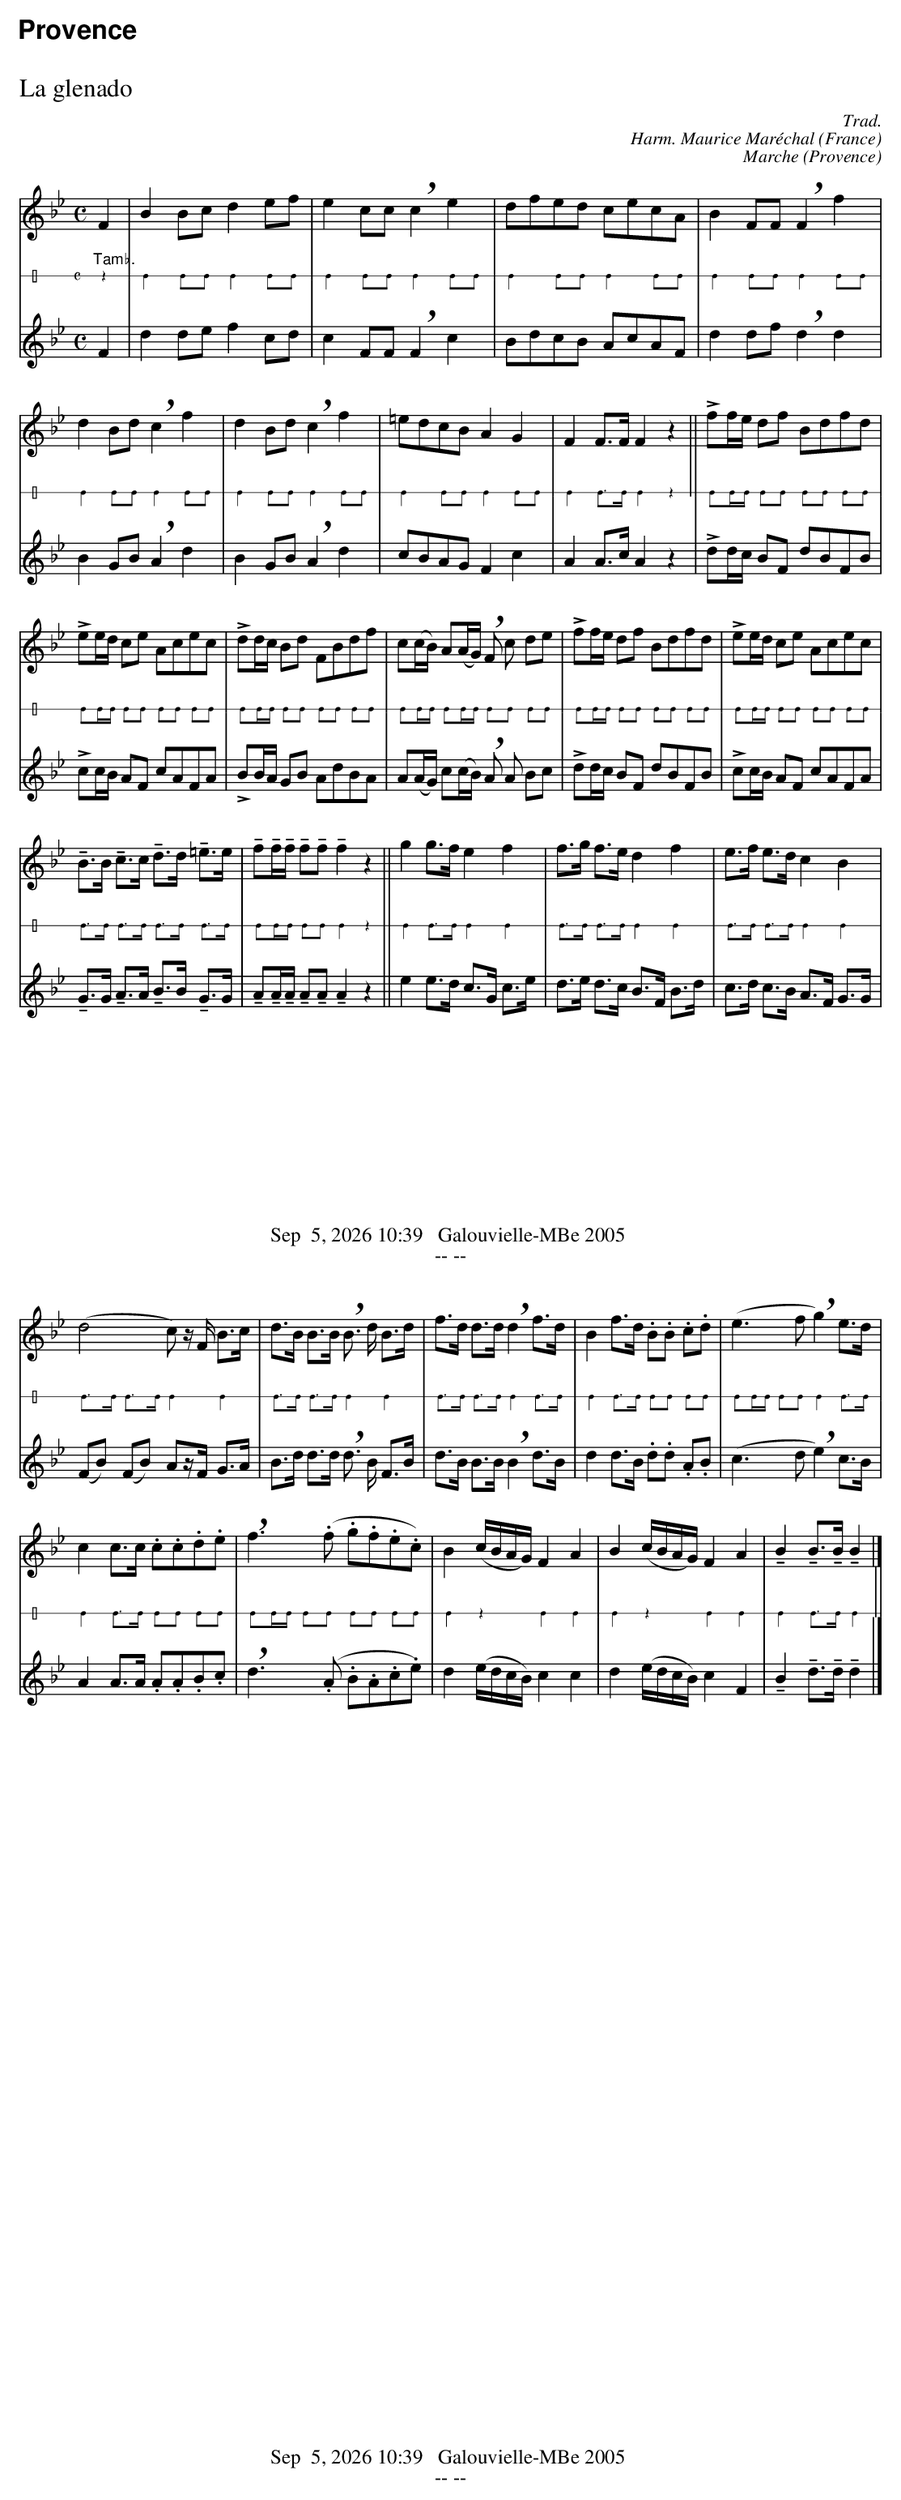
X:1
U: M = !tenuto!		% abcm2ps: default M is lowermordent
T:La glenado
C:Trad.
C:Harm. Maurice Maréchal
O:France
M:C
L:1/8
K:Bb
V:1
F2 | B2Bc d2ef | e2cc !breath!c2e2 | dfed cecA | B2FF !breath!F2f2 |
d2Bd !breath!c2f2 | d2Bd !breath!c2f2 | =edcB A2G2 | F2F>F F2z2 || Lff/e/ df Bdfd |
Lee/d/ ce Acec | Ldd/c/ Bd FBdf | c(c/B/) A(A/G/) !breath!F c de | Lff/e/ df Bdfd | Lee/d/ ce Acec |
MB>B Mc>c Md>d M=e>e | MfMf/Mf/ MfMf Mf2 z2 || g2 g>f e2 f2 | f>g f>e d2 f2 | e>f e>d c2 B2 |
(d4c) z/F/ B>c | d>B B>B !breath!B> d B>d | f>d d>d !breath!d2 f>d | B2 f>d .B.B .c.d | (e2>f2 !breath!g2) e>d |
c2 c>c .c.c.d.e | !breath!f2>(.f2 .g.f.e.c) | B2 (c/B/A/G/) F2 A2 | B2 (c/B/A/G/) F2 A2 | MB2 MB>MB MB2 |]
V:2 clef=perc stafflines=1 staffscale=0.5
K:C
"Tamb." z2 | B2BB B2BB | B2BB B2BB | B2BB B2BB | B2BB B2BB |
B2BB B2BB | B2BB B2BB | B2BB B2BB | B2B>B B2z2 || BB/B/ BB BB BB |
BB/B/ BB BB BB | BB/B/ BB BB BB | BB/B/ BB/B/ BB BB | BB/B/ BB BB BB | BB/B/ BB BB BB |
B>B B>B B>B B>B | BB/B/ BB B2 z2 || B2 B>B B2 B2 | B>B B>B B2 B2 | B>B B>B B2 B2 |
B>B B>B B2 B2 | B>B B>B B2 B2 | B>B B>B B2 B>B | B2 B>B BB BB | BB/B/ BB B2 B>B |
B2 B>B BB BB | BB/B/ BB BB BB | B2 z2 B2 B2 | B2 z2 B2 B2 | B2 B>B B2 ||
V:3
F2 | d2 de f2 cd | c2 FF !breath! F2 c2 | BdcB AcAF | d2 df !breath!d2 d2 |
B2 GB !breath!A2 d2 | B2 GB !breath!A2 d2 | cBAG F2 c2 | A2 A>c A2 z2 | Ldd/c/ BF dBFB |
Lcc/B/ AF cAFA | LBB/A/ GB AdBA | A(A/G/) c(c/B/) !breath!A A Bc | Ldd/c/ BF dBFB | Lcc/B/ AF cAFA |
MG>G MA>A MB>B MG>G | MAMA/MA/ MAMA MA2 z2 || e2 e>d c>G c>e | d>e d>c B>F B>d | c>d c>B A>F G>G |
(FB) (FB) Az/F/ G>A | B>d d>d !breath!d> B F>B | d>B B>B !breath!B2 d>B | d2 d>B .d.d .A.B | (c2>d2 !breath!e2) c>B |
A2 A>A .A.A.B.c |!breath!d2> (.A2 .B.A.c.e) | d2 (e/d/c/B/) c2 c2 | d2 (e/d/c/B/) c2 F2 | MB2 Md>Md Md2 |]
